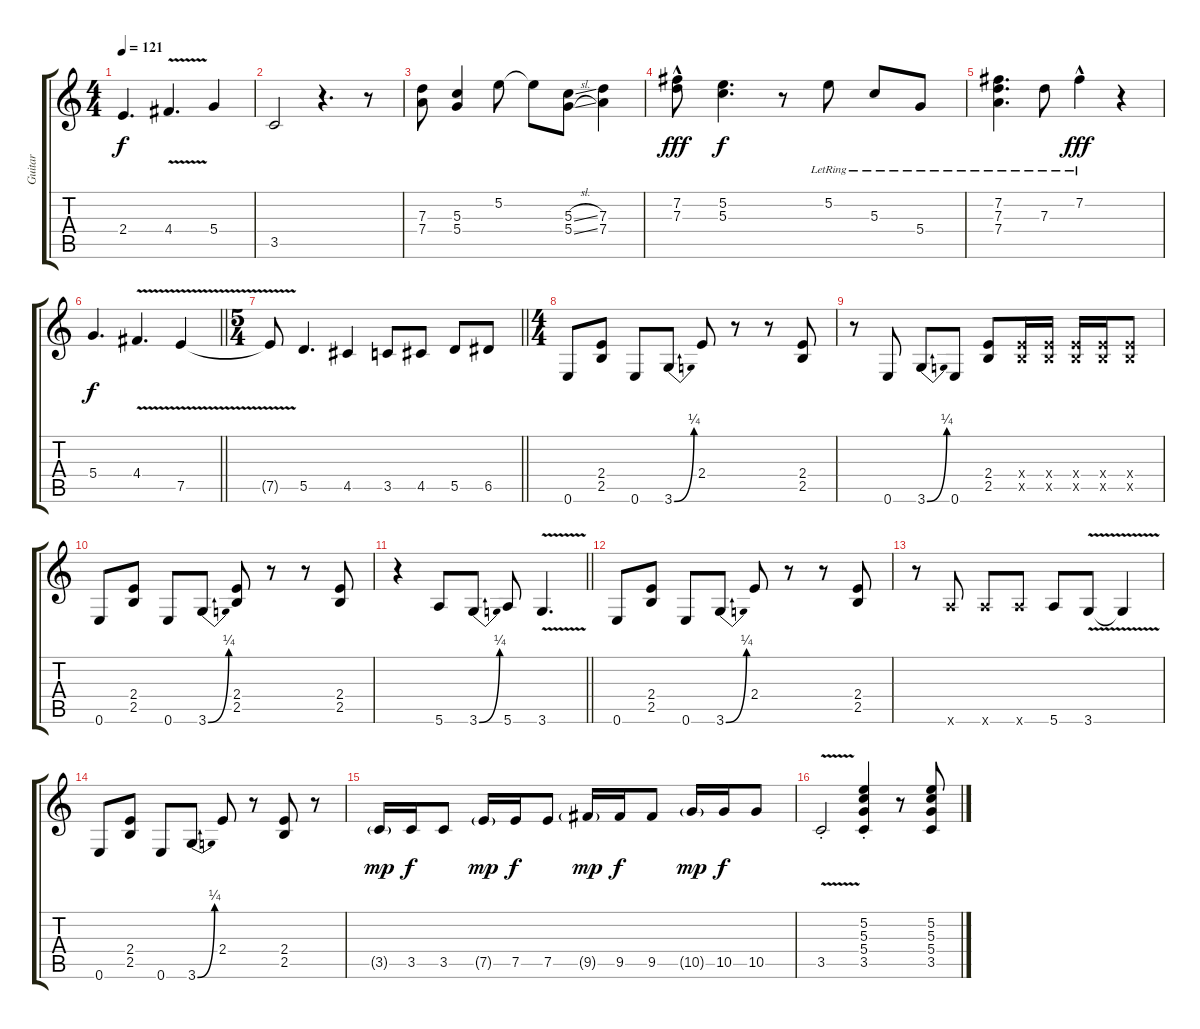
\track ("Guitar" "Guitar") {instrument overdrivenguitar}
\staff {score tabs}
\tuning (E4 B3 G3 D3 A2 E2) {hide}
\ts (4 4)
\tempo 121
\clef g2
\ks c
2.4.4{d dy f} 4.4{v}.4{d} 5.4.4 |
3.5.2 r.4{d} r.8 |
(7.3 7.4).8 (5.3 5.4).4 5.2.8 5.2{t}.8 (5.3{sl} 5.4{sl}).8 (7.3 7.4).4 |
(7.2{hac} 7.3{hac}).8{dy fff} (5.2 5.3).4{d dy f} r.8 5.2{lr}.8 5.3{lr}.8 5.4{lr}.8 |
(7.2 7.3 7.4{lr}).4{d} 7.3{lr}.8 7.2{hac lr}.4{dy fff} r.4 |
\barLineRight lightlight
5.4.4{d dy f} 4.4{v}.4{d} 7.5{v}.4 |
\ts (5 4)
\barLineRight lightlight
7.5{t}.8 5.5.4{d} 4.5.4 3.5.8 4.5.8 5.5.8 6.5.8 |
\ts (4 4)
0.6.8 (2.4 2.5).8 0.6.8 3.6{be (bend 0 0 60 1)}.8 2.4.8 r.8 r.8 (2.4 2.5).8 |
r.8 0.6.8 3.6{be (bend 0 0 60 1)}.8 0.6.8 (2.4 2.5).8 (2.4{x} 2.5{x}).16 (2.4{x} 2.5{x}).16 (2.4{x} 2.5{x}).16 (2.4{x} 2.5{x}).16 (2.4{x} 2.5{x}).8 |
0.6.8 (2.4 2.5).8 0.6.8 3.6{be (bend 0 0 60 1)}.8 (2.4 2.5).8 r.8 r.8 (2.4 2.5).8 |
\barLineRight lightlight
r.4 5.6.8 3.6{be (bend 0 0 60 1)}.8 5.6.8 3.6{v}.4{d} |
0.6.8 (2.4 2.5).8 0.6.8 3.6{be (bend 0 0 60 1)}.8 2.4.8 r.8 r.8 (2.4 2.5).8 |
r.8 5.6{x}.8 5.6{x}.8 5.6{x}.8 5.6.8 3.6{v}.8 3.6{t}.4 |
0.6.8 (2.4 2.5).8 0.6.8 3.6{be (bend 0 0 60 1)}.8 2.4.8 r.8 (2.4 2.5).8 r.8 |
3.5{g}.16{dy mp} 3.5.16{dy f} 3.5.8 7.5{g}.16{dy mp} 7.5.16{dy f} 7.5.8 9.5{g}.16{dy mp} 9.5.16{dy f} 9.5.8 10.5{g}.16{dy mp} 10.5.16{dy f} 10.5.8 |
3.5{v st}.2 (5.2{st} 5.3{st} 5.4{st} 3.5{st}).4 r.8 (5.2 5.3 5.4{sl} 3.5).8
